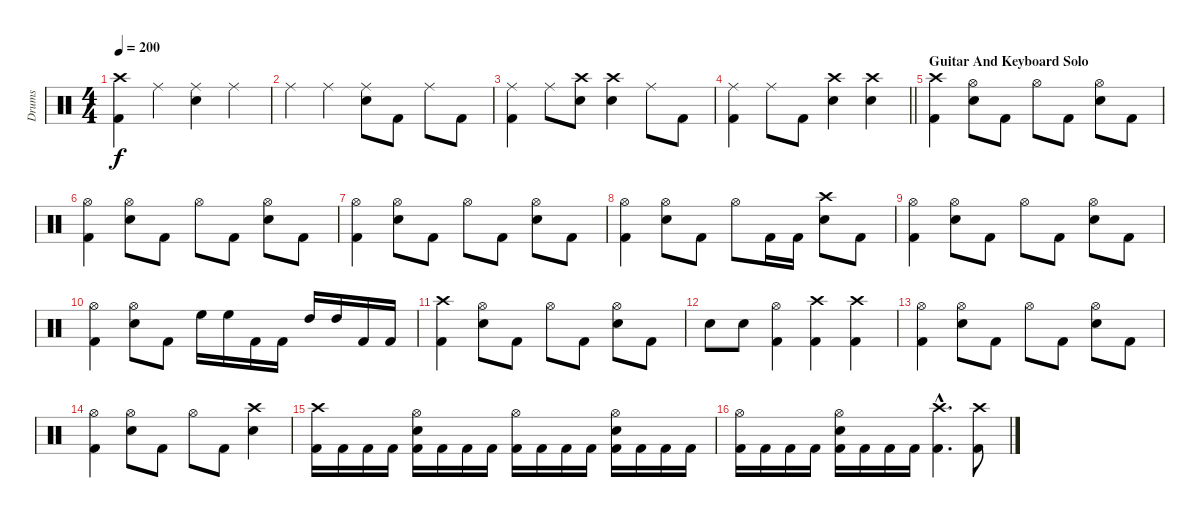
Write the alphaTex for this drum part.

\track ("Drums" "Drums") {instrument percussion}
\staff {score}
\articulation defaults
\ts (4 4)
\tempo 200
\clef neutral
\ks c
("Crash high (hit)" "Kick (hit) 2").4{dy f} "Ride (middle)".4 ("Ride (middle)" "Electric Snare (hit)").4 "Ride (middle)".4 |
"Ride (middle)".4 "Ride (middle)".4 ("Ride (middle)" "Electric Snare (hit)").8 "Kick (hit) 2".8 "Ride (middle)".8 "Kick (hit) 2".8 |
("Ride (middle)" "Kick (hit) 2").4 "Ride (middle)".8 ("Crash high (hit)" "Electric Snare (hit)").8 ("Crash high (hit)" "Electric Snare (hit)").4 "Ride (middle)".8 "Kick (hit) 2".8 |
\barLineRight lightlight
("Ride (middle)" "Kick (hit) 2").4 "Ride (middle)".8 "Kick (hit) 2".8 ("Crash high (hit)" "Electric Snare (hit)").4 ("Crash high (hit)" "Electric Snare (hit)").4 |
\section ("" "Guitar And Keyboard Solo")
("Crash high (hit)" "Kick (hit) 2").4 ("Hi-Hat (open)" "Electric Snare (hit)").8 "Kick (hit) 2".8 "Hi-Hat (open)".8 "Kick (hit) 2".8 ("Hi-Hat (open)" "Electric Snare (hit)").8 "Kick (hit) 2".8 |
("Hi-Hat (open)" "Kick (hit) 2").4 ("Hi-Hat (open)" "Electric Snare (hit)").8 "Kick (hit) 2".8 "Hi-Hat (open)".8 "Kick (hit) 2".8 ("Hi-Hat (open)" "Electric Snare (hit)").8 "Kick (hit) 2".8 |
("Hi-Hat (open)" "Kick (hit) 2").4 ("Hi-Hat (open)" "Electric Snare (hit)").8 "Kick (hit) 2".8 "Hi-Hat (open)".8 "Kick (hit) 2".8 ("Hi-Hat (open)" "Electric Snare (hit)").8 "Kick (hit) 2".8 |
("Hi-Hat (open)" "Kick (hit) 2").4 ("Hi-Hat (open)" "Electric Snare (hit)").8 "Kick (hit) 2".8 "Hi-Hat (open)".8 "Kick (hit) 2".16 "Kick (hit) 2".16 ("Crash high (hit)" "Electric Snare (hit)").8 "Kick (hit) 2".8 |
("Hi-Hat (open)" "Kick (hit) 2").4 ("Hi-Hat (open)" "Electric Snare (hit)").8 "Kick (hit) 2".8 "Hi-Hat (open)".8 "Kick (hit) 2".8 ("Hi-Hat (open)" "Electric Snare (hit)").8 "Kick (hit) 2".8 |
("Hi-Hat (open)" "Kick (hit) 2").4 ("Hi-Hat (open)" "Electric Snare (hit)").8 "Kick (hit) 2".8 "High Floor Tom (hit)".16 "High Floor Tom (hit)".16 "Kick (hit) 2".16 "Kick (hit) 2".16 "High Tom (hit)".16 "High Tom (hit)".16 "Kick (hit) 2".16 "Kick (hit) 2".16 |
("Crash high (hit)" "Kick (hit) 2").4 ("Hi-Hat (open)" "Electric Snare (hit)").8 "Kick (hit) 2".8 "Hi-Hat (open)".8 "Kick (hit) 2".8 ("Hi-Hat (open)" "Electric Snare (hit)").8 "Kick (hit) 2".8 |
"Electric Snare (hit)".8 "Electric Snare (hit)".8 ("Hi-Hat (open)" "Kick (hit) 2").4 ("Crash high (hit)" "Kick (hit) 2").4 ("Crash high (hit)" "Kick (hit) 2").4 |
("Hi-Hat (open)" "Kick (hit) 2").4 ("Hi-Hat (open)" "Electric Snare (hit)").8 "Kick (hit) 2".8 "Hi-Hat (open)".8 "Kick (hit) 2".8 ("Hi-Hat (open)" "Electric Snare (hit)").8 "Kick (hit) 2".8 |
("Hi-Hat (open)" "Kick (hit) 2").4 ("Hi-Hat (open)" "Electric Snare (hit)").8 "Kick (hit) 2".8 "Hi-Hat (open)".8 "Kick (hit) 2".8 ("Crash high (hit)" "Electric Snare (hit)").4 |
("Crash high (hit)" "Kick (hit) 2").16 "Kick (hit) 2".16 "Kick (hit) 2".16 "Kick (hit) 2".16 ("Hi-Hat (open)" "Electric Snare (hit)" "Kick (hit) 2").16 "Kick (hit) 2".16 "Kick (hit) 2".16 "Kick (hit) 2".16 ("Hi-Hat (open)" "Kick (hit) 2").16 "Kick (hit) 2".16 "Kick (hit) 2".16 "Kick (hit) 2".16 ("Hi-Hat (open)" "Electric Snare (hit)" "Kick (hit) 2").16 "Kick (hit) 2".16 "Kick (hit) 2".16 "Kick (hit) 2".16 |
("Hi-Hat (open)" "Kick (hit) 2").16 "Kick (hit) 2".16 "Kick (hit) 2".16 "Kick (hit) 2".16 ("Hi-Hat (open)" "Electric Snare (hit)" "Kick (hit) 2").16 "Kick (hit) 2".16 "Kick (hit) 2".16 "Kick (hit) 2".16 ("Crash high (hit)"{hac} "Kick (hit) 2"{hac}).4{d} ("Crash high (hit)" "Kick (hit) 2").8
